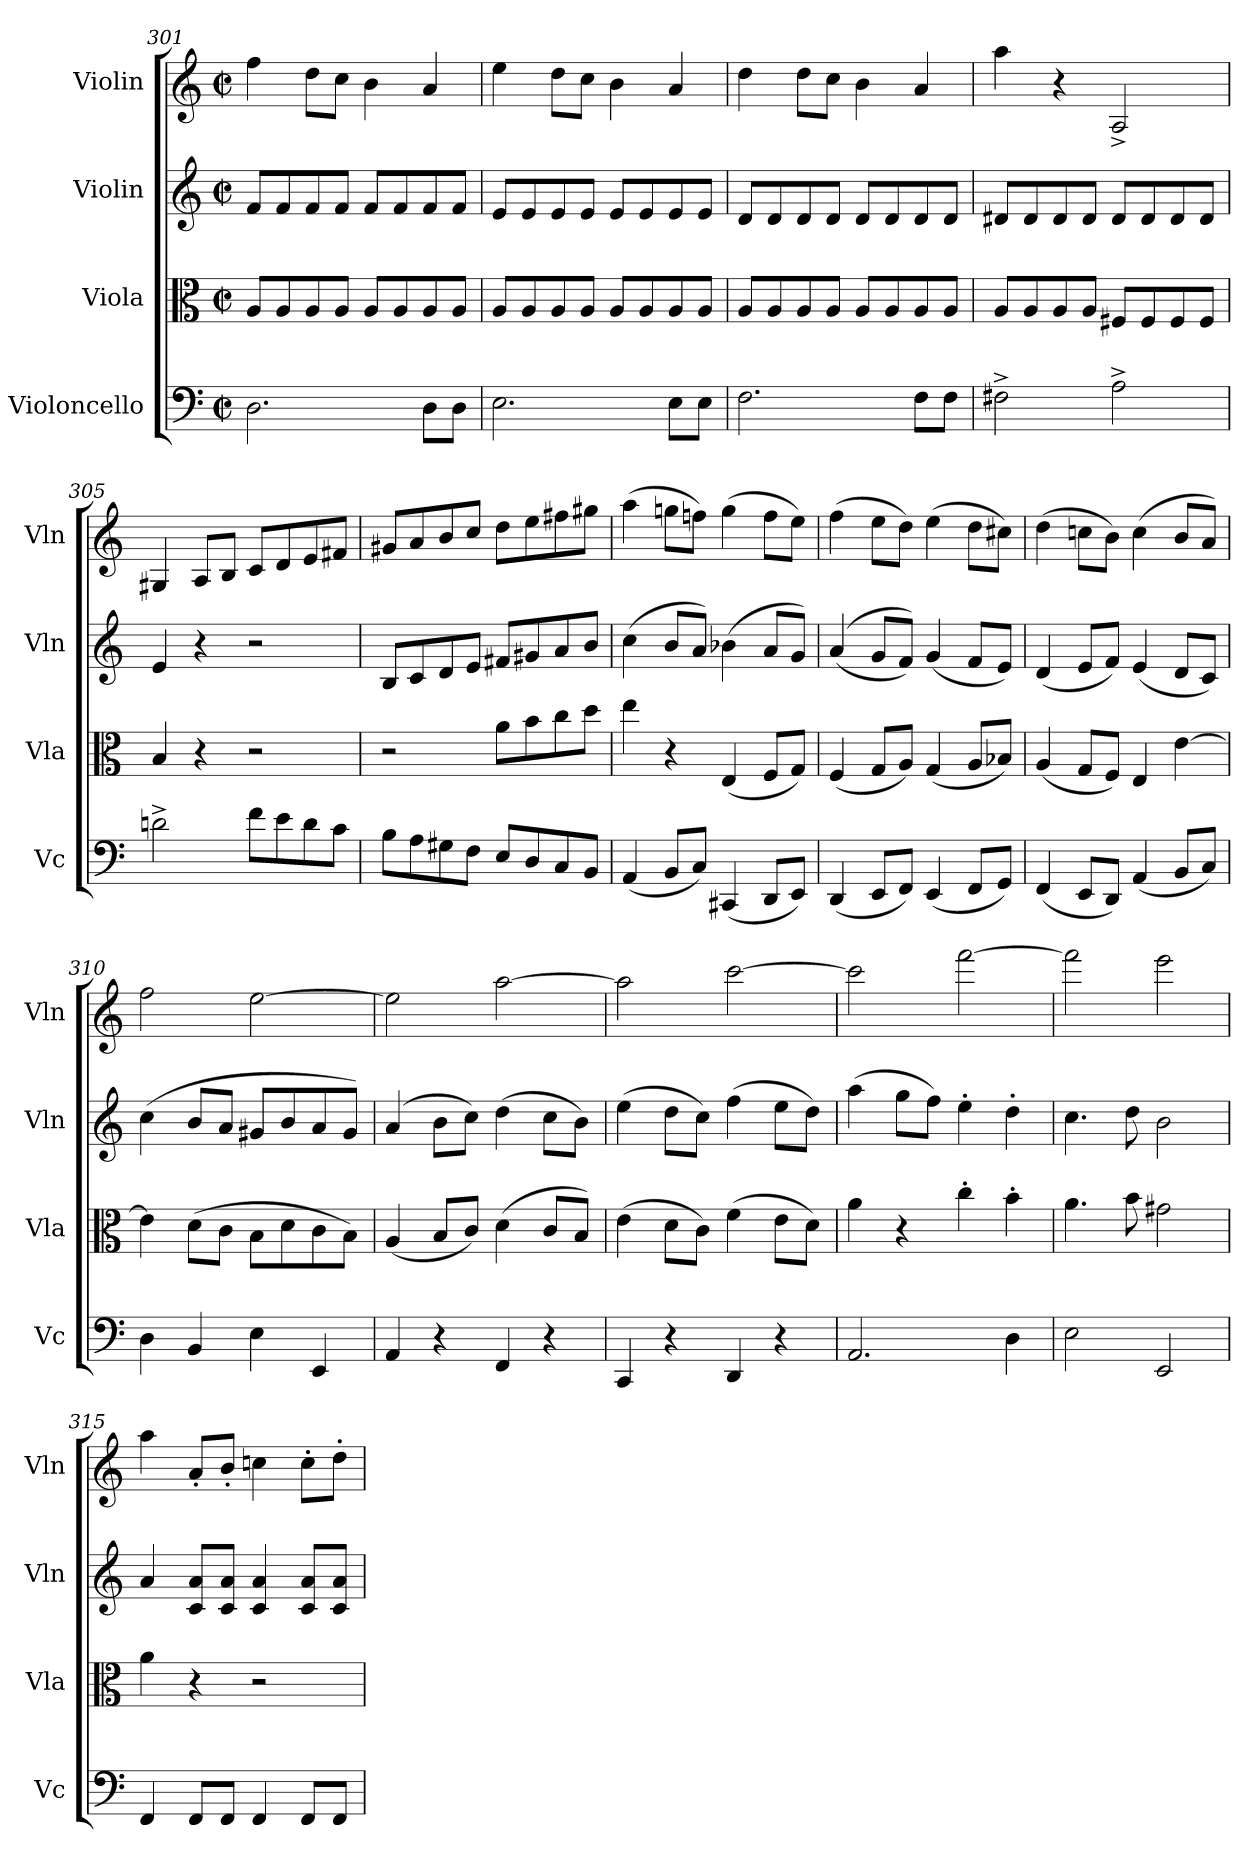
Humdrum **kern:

**kern	**kern	**kern	**kern
*part4	*part3	*part2	*part1
*staff4	*staff3	*staff2	*staff1
*I"Violoncello	*I"Viola	*I"Violin	*I"Violin
*I'Vc	*I'Vla	*I'Vln	*I'Vln
*clefF4	*clefC3	*clefG2	*clefG2
*k[]	*k[]	*k[]	*k[]
*M2/2	*M2/2	*M2/2	*M2/2
*met(c|)	*met(c|)	*met(c|)	*met(c|)
=301	=301	=301	=301
2.D\	8A/L	8f/L	4ff\
.	8A/	8f/	.
.	8A/	8f/	8dd\L
.	8A/J	8f/J	8cc\J
.	8A/L	8f/L	4b\
.	8A/	8f/	.
8D\L	8A/	8f/	4a/
8D\J	8A/J	8f/J	.
=302	=302	=302	=302
2.E\	8A/L	8e/L	4ee\
.	8A/	8e/	.
.	8A/	8e/	8dd\L
.	8A/J	8e/J	8cc\J
.	8A/L	8e/L	4b\
.	8A/	8e/	.
8E\L	8A/	8e/	4a/
8E\J	8A/J	8e/J	.
=303	=303	=303	=303
2.F\	8A/L	8d/L	4dd\
.	8A/	8d/	.
.	8A/	8d/	8dd\L
.	8A/J	8d/J	8cc\J
.	8A/L	8d/L	4b\
.	8A/	8d/	.
8F\L	8A/	8d/	4a/
8F\J	8A/J	8d/J	.
=304	=304	=304	=304
2F#X^\	8A/L	8d#X/L	4aa\
.	8A/	8d#/	.
.	8A/	8d#/	4r
.	8A/J	8d#/J	.
2A^\	8F#X/L	8d#/L	2A^/
.	8F#/	8d#/	.
.	8F#/	8d#/	.
.	8F#/J	8d#/J	.
=305	=305	=305	=305
2dn^\	4B/	4e/	4G#X/
.	4r	4r	8A/L
.	.	.	8B/J
8f\L	2r	2r	8c/L
8e\	.	.	8d/
8d\	.	.	8e/
8c\J	.	.	8f#X/J
=306	=306	=306	=306
8B\L	2r	8B/L	8g#X/L
8A\	.	8c/	8a/
8G#X\	.	8d/	8b/
8F\J	.	8e/J	8cc/J
8E/L	8a\L	8f#X/L	8dd\L
8D/	8b\	8g#X/	8ee\
8C/	8cc\	8a/	8ff#X\
8BB/J	8dd\J	8b/J	8gg#X\J
!!LO:LB:g=z
=307	=307	=307	=307
(4AA/	4ee\	(4cc\	(4aa\
8BB/L	4r	8b/L	8ggn\L
8C/J)	.	8a/J)	8ffn\J)
(4CC#X/	(4E/	(4b-X\	(4gg\
8DD/L	8F/L	8a/L	8ff\L
8EE/J)	8G/J)	8g/J)	8ee\J)
=308	=308	=308	=308
(4DD/	(4F/	((4a/	(4ff\
8EE/L	8G/L	8g/L	8ee\L
8FF/J)	8A/J)	8f/J))	8dd\J)
(4EE/	(4G/	(4g/	(4ee\
8FF/L	8A/L	8f/L	8dd\L
8GG/J)	8B-X/J)	8e/J)	8cc#X\J)
=309	=309	=309	=309
(4FF/	(4A/	(4d/	(4dd\
8EE/L	8G/L	8e/L	8ccn\L
8DD/J)	8F/J)	8f/J)	8b\J)
(4AA/	4E/	(4e/	(4cc\
8BB/L	[4e\	8d/L	8b/L
8C/J)	.	8c/J)	8a/J)
=310	=310	=310	=310
4D\	4e\]	(4cc\	2ff\
4BB/	(8d\L	8b/L	.
.	8c\J	8a/J	.
4E\	8B\L	8g#X/L	[2ee\
.	8d\	8b/	.
4EE/	8c\	8a/	.
.	8B\J)	8g#/J)	.
=311	=311	=311	=311
4AA/	(4A/	(4a/	2ee\]
4r	8B/L	8b\L	.
.	8c/J)	8cc\J)	.
4FF/	(4d\	(4dd\	[2aa\
4r	8c/L	8cc\L	.
.	8B/J)	8b\J)	.
=312	=312	=312	=312
4CC/	(4e\	(4ee\	2aa\]
4r	8d\L	8dd\L	.
.	8c\J)	8cc\J)	.
4DD/	(4f\	(4ff\	[2ccc\
4r	8e\L	8ee\L	.
.	8d\J)	8dd\J)	.
=313	=313	=313	=313
2.AA/	4a\	(4aa\	2ccc\]
.	4r	8gg\L	.
.	.	8ff\J)	.
.	4cc'\	4ee'\	[2fff\
4D\	4b'\	4dd'\	.
=314	=314	=314	=314
2E\	4.a\	4.cc\	2fff\]
.	8b\	8dd\	.
2EE/	2g#X\	2b\	2eee\
=315	=315	=315	=315
4FF/	4a\	4a/	4aa\
8FF/L	4r	8c/ 8a/L	8a'/L
8FF/J	.	8c/ 8a/J	8b'/J
4FF/	2r	4c/ 4a/	4ccn\
8FF/L	.	8c/ 8a/L	8cc'\L
8FF/J	.	8c/ 8a/J	8dd'\J
=	=	=	=
*-	*-	*-	*-
